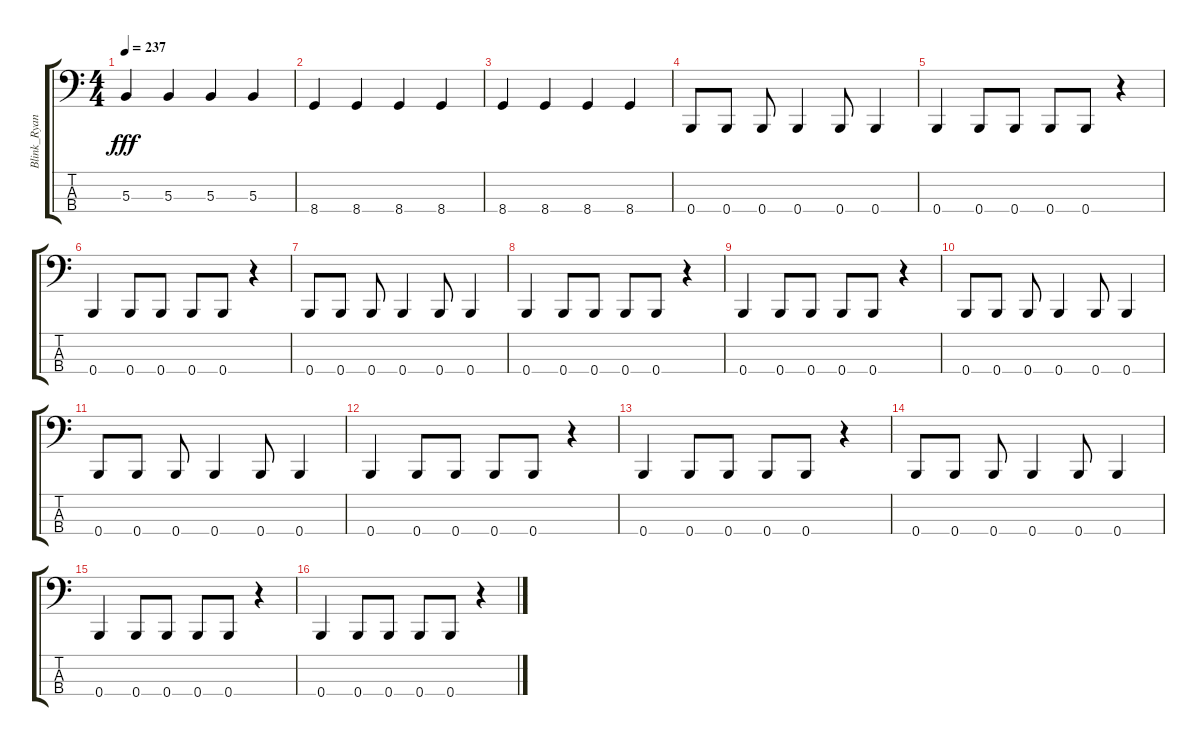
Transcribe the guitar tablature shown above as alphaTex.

\track ("Blink_Ryan" "Blink_Ryan") {instrument electricbasspick}
\staff {score tabs}
\tuning (E2 B1 Gb1 B0) {hide}
\ts (4 4)
\tempo 237
\clef f4
\ks c
5.3.4{dy fff} 5.3.4 5.3.4 5.3.4 |
8.4.4 8.4.4 8.4.4 8.4.4 |
8.4.4 8.4.4 8.4.4 8.4.4 |
0.4.8 0.4.8 0.4.8 0.4.4 0.4.8 0.4.4 |
0.4.4 0.4.8 0.4.8 0.4.8 0.4.8 r.4 |
0.4.4 0.4.8 0.4.8 0.4.8 0.4.8 r.4 |
0.4.8 0.4.8 0.4.8 0.4.4 0.4.8 0.4.4 |
0.4.4 0.4.8 0.4.8 0.4.8 0.4.8 r.4 |
0.4.4 0.4.8 0.4.8 0.4.8 0.4.8 r.4 |
0.4.8 0.4.8 0.4.8 0.4.4 0.4.8 0.4.4 |
0.4.8 0.4.8 0.4.8 0.4.4 0.4.8 0.4.4 |
0.4.4 0.4.8 0.4.8 0.4.8 0.4.8 r.4 |
0.4.4 0.4.8 0.4.8 0.4.8 0.4.8 r.4 |
0.4.8 0.4.8 0.4.8 0.4.4 0.4.8 0.4.4 |
0.4.4 0.4.8 0.4.8 0.4.8 0.4.8 r.4 |
0.4.4 0.4.8 0.4.8 0.4.8 0.4.8 r.4
